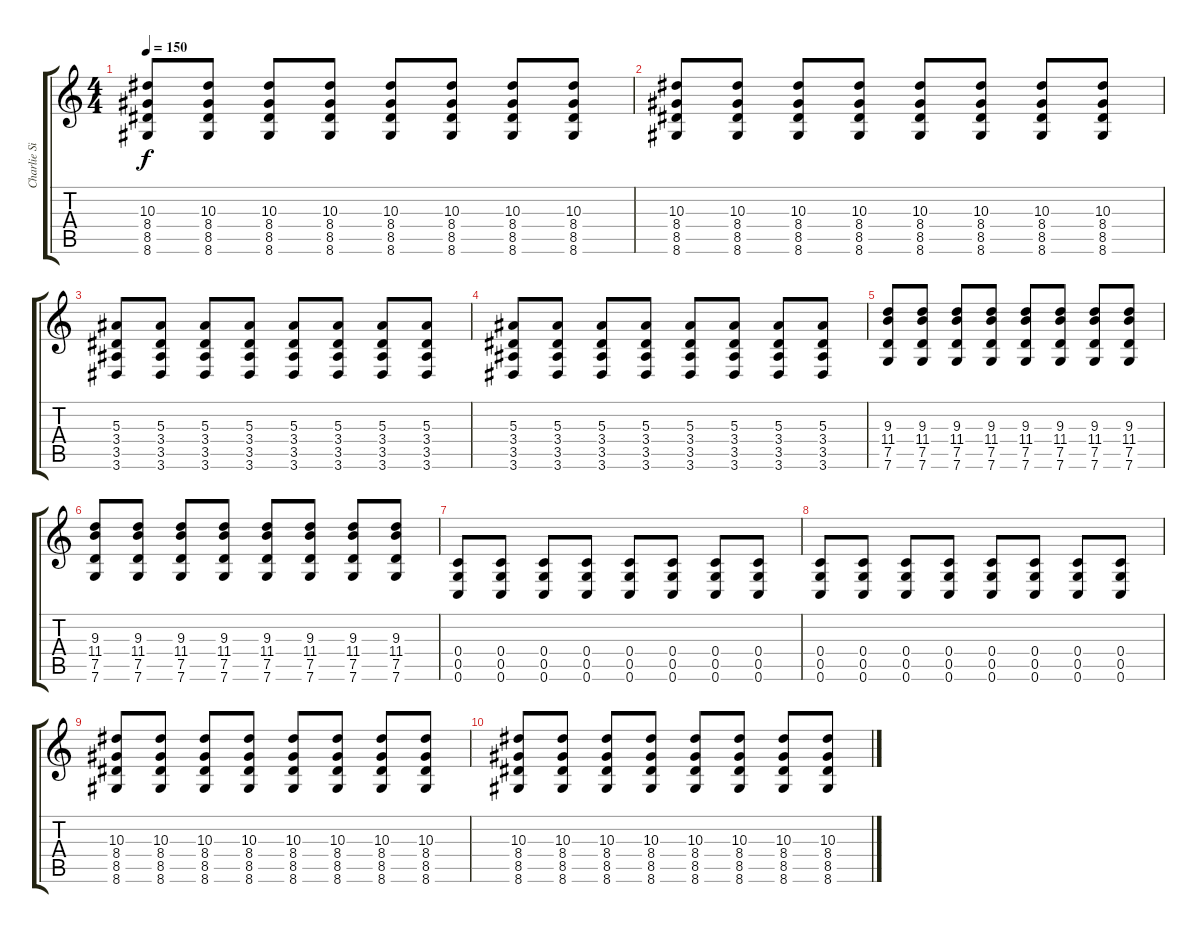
\track ("Charlie Simpson" "Charlie Si") {instrument distortionguitar}
\staff {score tabs}
\tuning (D4 A3 F3 C3 G2 C2) {hide}
\ts (4 4)
\tempo 150
\clef g2
\ks c
(10.3 8.4 8.5 8.6).8{dy f} (10.3 8.4 8.5 8.6).8 (10.3 8.4 8.5 8.6).8 (10.3 8.4 8.5 8.6).8 (10.3 8.4 8.5 8.6).8 (10.3 8.4 8.5 8.6).8 (10.3 8.4 8.5 8.6).8 (10.3 8.4 8.5 8.6).8 |
(10.3 8.4 8.5 8.6).8 (10.3 8.4 8.5 8.6).8 (10.3 8.4 8.5 8.6).8 (10.3 8.4 8.5 8.6).8 (10.3 8.4 8.5 8.6).8 (10.3 8.4 8.5 8.6).8 (10.3 8.4 8.5 8.6).8 (10.3 8.4 8.5 8.6).8 |
(5.3 3.4 3.5 3.6).8 (5.3 3.4 3.5 3.6).8 (5.3 3.4 3.5 3.6).8 (5.3 3.4 3.5 3.6).8 (5.3 3.4 3.5 3.6).8 (5.3 3.4 3.5 3.6).8 (5.3 3.4 3.5 3.6).8 (5.3 3.4 3.5 3.6).8 |
(5.3 3.4 3.5 3.6).8 (5.3 3.4 3.5 3.6).8 (5.3 3.4 3.5 3.6).8 (5.3 3.4 3.5 3.6).8 (5.3 3.4 3.5 3.6).8 (5.3 3.4 3.5 3.6).8 (5.3 3.4 3.5 3.6).8 (5.3 3.4 3.5 3.6).8 |
(9.3 11.4 7.5 7.6).8 (9.3 11.4 7.5 7.6).8 (9.3 11.4 7.5 7.6).8 (9.3 11.4 7.5 7.6).8 (9.3 11.4 7.5 7.6).8 (9.3 11.4 7.5 7.6).8 (9.3 11.4 7.5 7.6).8 (9.3 11.4 7.5 7.6).8 |
(9.3 11.4 7.5 7.6).8 (9.3 11.4 7.5 7.6).8 (9.3 11.4 7.5 7.6).8 (9.3 11.4 7.5 7.6).8 (9.3 11.4 7.5 7.6).8 (9.3 11.4 7.5 7.6).8 (9.3 11.4 7.5 7.6).8 (9.3 11.4 7.5 7.6).8 |
(0.4 0.5 0.6).8 (0.4 0.5 0.6).8 (0.4 0.5 0.6).8 (0.4 0.5 0.6).8 (0.4 0.5 0.6).8 (0.4 0.5 0.6).8 (0.4 0.5 0.6).8 (0.4 0.5 0.6).8 |
(0.4 0.5 0.6).8 (0.4 0.5 0.6).8 (0.4 0.5 0.6).8 (0.4 0.5 0.6).8 (0.4 0.5 0.6).8 (0.4 0.5 0.6).8 (0.4 0.5 0.6).8 (0.4 0.5 0.6).8 |
(10.3 8.4 8.5 8.6).8 (10.3 8.4 8.5 8.6).8 (10.3 8.4 8.5 8.6).8 (10.3 8.4 8.5 8.6).8 (10.3 8.4 8.5 8.6).8 (10.3 8.4 8.5 8.6).8 (10.3 8.4 8.5 8.6).8 (10.3 8.4 8.5 8.6).8 |
(10.3 8.4 8.5 8.6).8 (10.3 8.4 8.5 8.6).8 (10.3 8.4 8.5 8.6).8 (10.3 8.4 8.5 8.6).8 (10.3 8.4 8.5 8.6).8 (10.3 8.4 8.5 8.6).8 (10.3 8.4 8.5 8.6).8 (10.3 8.4 8.5 8.6).8
